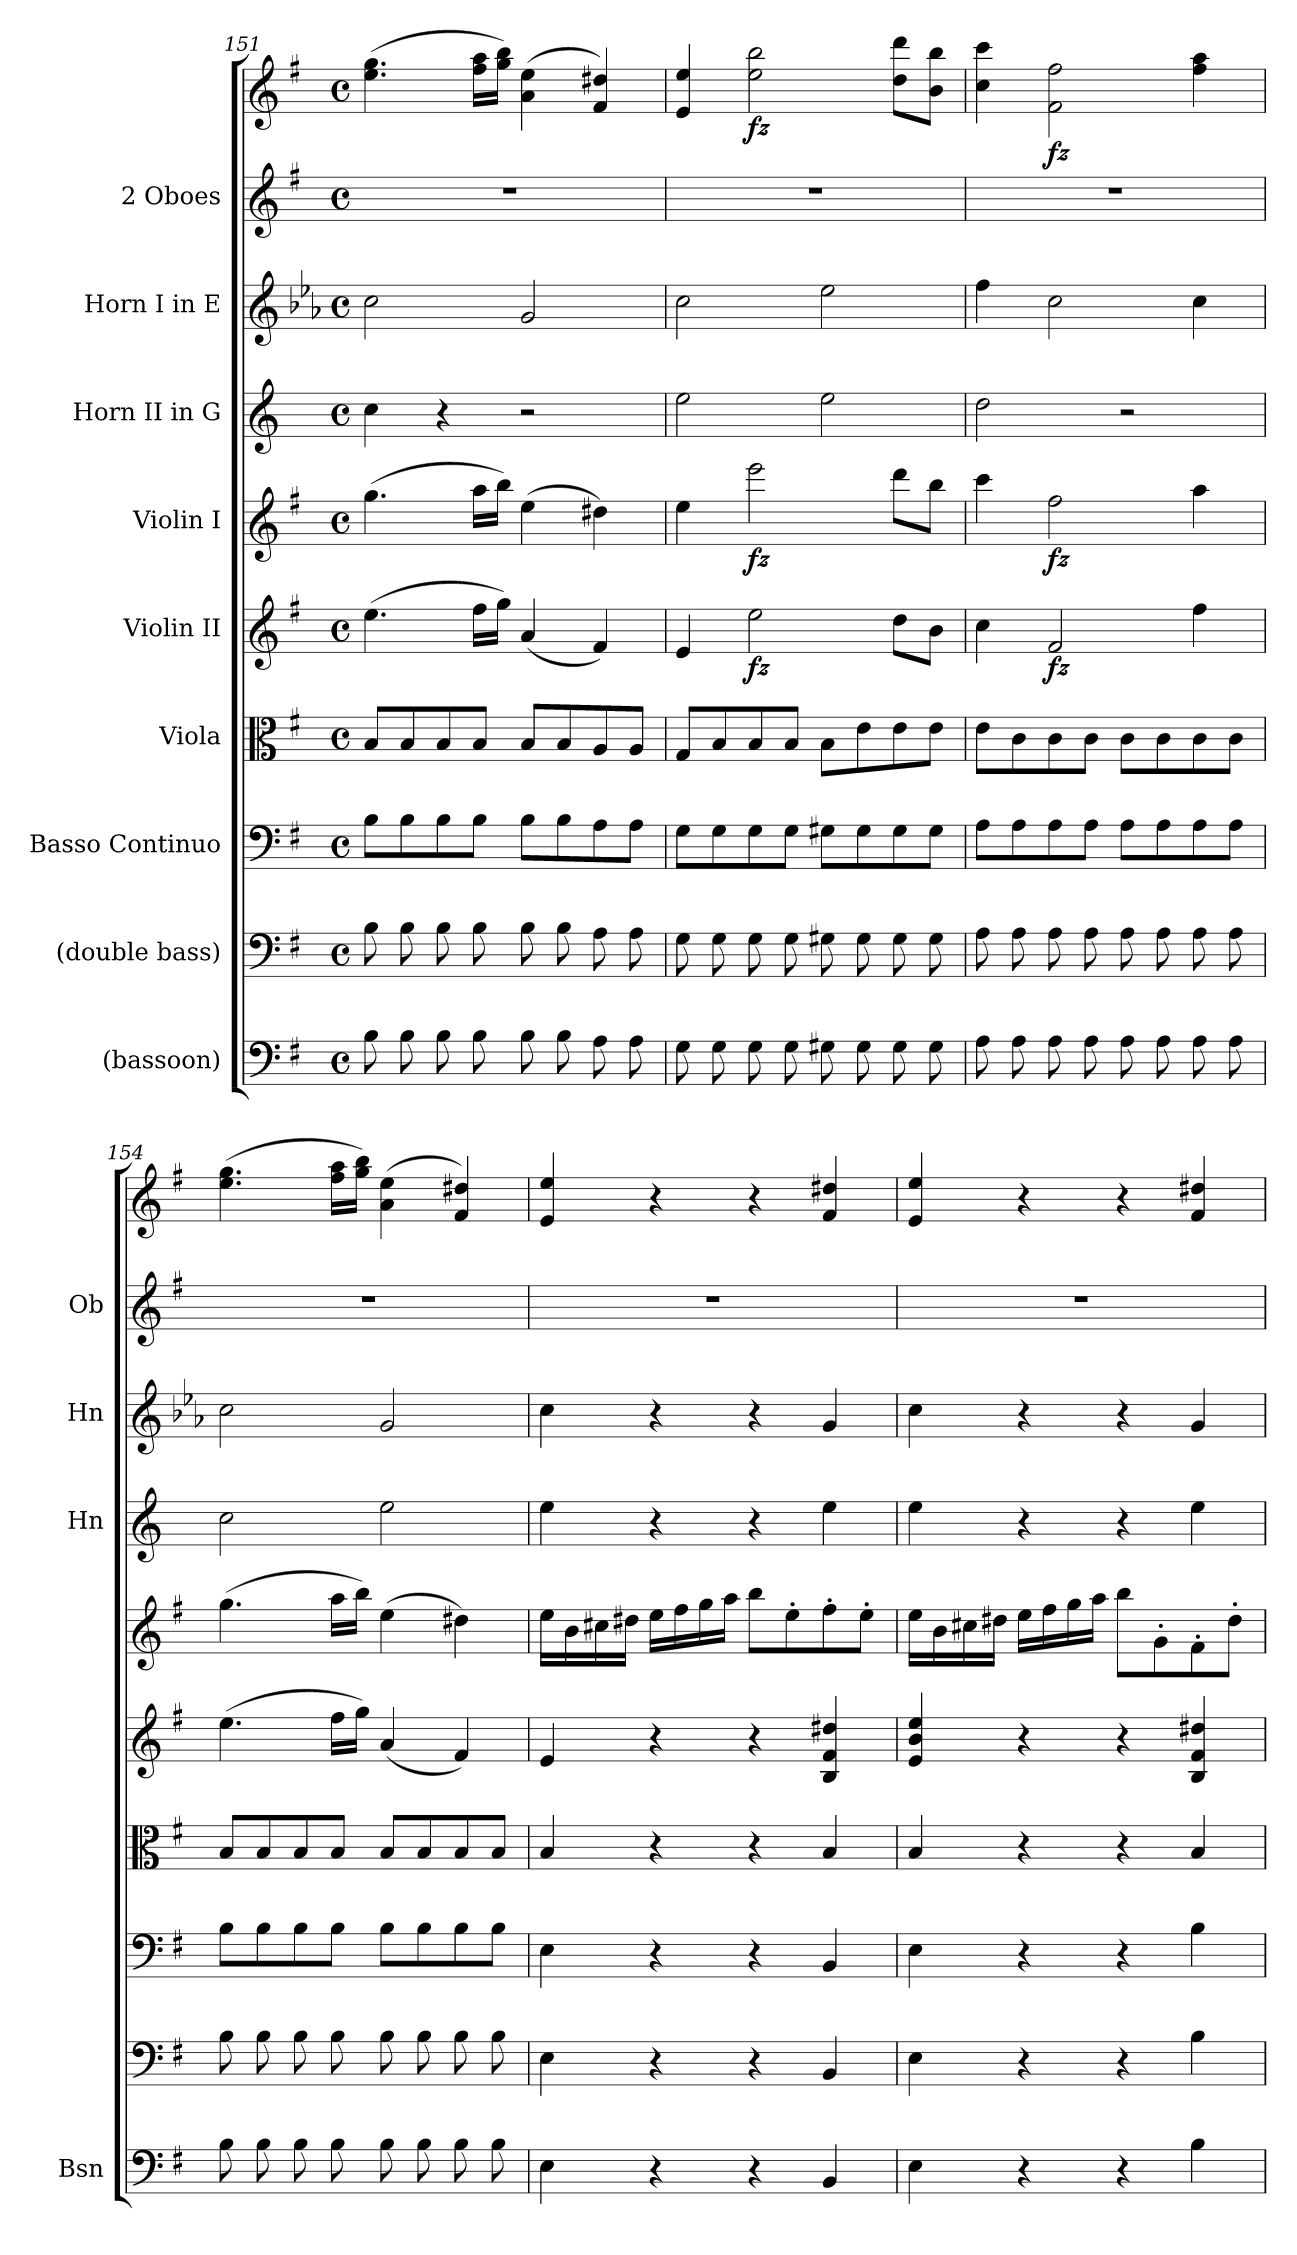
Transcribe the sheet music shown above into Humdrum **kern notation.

**kern	**kern	**kern	**kern	**kern	**dynam	**kern	**dynam	**kern	**kern	**kern	**kern	**dynam
*part9	*part8	*part7	*part6	*part5	*part5	*part4	*part4	*part3	*part2	*part1	*part1	*part1
*staff10	*staff9	*staff8	*staff7	*staff6	*staff6	*staff5	*staff5	*staff4	*staff3	*staff2	*staff1	*staff1/2
*I"(bassoon)	*I"(double bass)	*I"Basso Continuo	*I"Viola	*I"Violin II	*	*I"Violin I	*	*I"Horn II in G	*I"Horn I in E	*I"2 Oboes	*	*
*I'Bsn	*	*	*	*	*	*	*	*I'Hn	*I'Hn	*I'Ob	*	*
!!LO:LB:g=z
*clefF4	*clefF4	*clefF4	*clefC3	*clefG2	*	*clefG2	*	*clefG2	*clefG2	*clefG2	*clefG2	*
*	*ITrd7c12	*	*	*	*	*	*	*ITrd3c5	*ITrd4c7	*	*	*
*k[f#]	*k[f#]	*k[f#]	*k[f#]	*k[f#]	*	*k[f#]	*	*k[f#]	*k[b-e-a-d-]	*k[f#]	*k[f#]	*
*M4/4	*M4/4	*M4/4	*M4/4	*M4/4	*	*M4/4	*	*M4/4	*M4/4	*M4/4	*M4/4	*
*met(c)	*met(c)	*met(c)	*met(c)	*met(c)	*	*met(c)	*	*met(c)	*met(c)	*met(c)	*met(c)	*
=151	=151	=151	=151	=151	=151	=151	=151	=151	=151	=151	=151	=151
8B\	8BB\	8B\L	8B/L	(>4.ee\	.	(>4.gg\	.	4g\	2f\	1r	(>4.ee\ 4.gg\	.
8B\	8BB\	8B\	8B/	.	.	.	.	.	.	.	.	.
8B\	8BB\	8B\	8B/	.	.	.	.	4r	.	.	.	.
8B\	8BB\	8B\J	8B/J	16ff#\LL	.	16aa\LL	.	.	.	.	16ff#\ 16aa\LL	.
.	.	.	.	16gg\JJ)	.	16bb\JJ)	.	.	.	.	16gg\ 16bb\JJ)	.
8B\	8BB\	8B\L	8B/L	(<4a/	.	(>4ee\	.	2r	2c/	.	(>4a\ 4ee\	.
8B\	8BB\	8B\	8B/	.	.	.	.	.	.	.	.	.
8A\	8AA\	8A\	8A/	4f#/)	.	4dd#X\)	.	.	.	.	4f#/ 4dd#X/)	.
8A\	8AA\	8A\J	8A/J	.	.	.	.	.	.	.	.	.
=152	=152	=152	=152	=152	=152	=152	=152	=152	=152	=152	=152	=152
8G\	8GG\	8G\L	8G/L	4e/	.	4ee\	.	2b\	2f\	1r	4e/ 4ee/	.
8G\	8GG\	8G\	8B/	.	.	.	.	.	.	.	.	.
!	!	!	!	!	!LO:DY:b	!	!LO:DY:b	!	!	!	!	!LO:DY:b
8G\	8GG\	8G\	8B/	2ee\	fz	2eee\	fz	.	.	.	2ee\ 2bb\	fz
8G\	8GG\	8G\J	8B/J	.	.	.	.	.	.	.	.	.
8G#X\	8GG#X\	8G#X\L	8B\L	.	.	.	.	2b\	2a-\	.	.	.
8G#\	8GG#\	8G#\	8e\	.	.	.	.	.	.	.	.	.
8G#\	8GG#\	8G#\	8e\	8dd\L	.	8ddd\L	.	.	.	.	8dd\ 8ddd\L	.
8G#\	8GG#\	8G#\J	8e\J	8b\J	.	8bb\J	.	.	.	.	8b\ 8bb\J	.
=153	=153	=153	=153	=153	=153	=153	=153	=153	=153	=153	=153	=153
8A\	8AA\	8A\L	8e\L	4cc\	.	4ccc\	.	2a\	4b-\	1r	4cc\ 4ccc\	.
8A\	8AA\	8A\	8c\	.	.	.	.	.	.	.	.	.
!	!	!	!	!	!LO:DY:b	!	!LO:DY:b	!	!	!	!	!LO:DY:b
8A\	8AA\	8A\	8c\	2f#/	fz	2ff#\	fz	.	2f\	.	2f#\ 2ff#\	fz
8A\	8AA\	8A\J	8c\J	.	.	.	.	.	.	.	.	.
8A\	8AA\	8A\L	8c\L	.	.	.	.	2r	.	.	.	.
8A\	8AA\	8A\	8c\	.	.	.	.	.	.	.	.	.
8A\	8AA\	8A\	8c\	4ff#\	.	4aa\	.	.	4f\	.	4ff#\ 4aa\	.
8A\	8AA\	8A\J	8c\J	.	.	.	.	.	.	.	.	.
=154	=154	=154	=154	=154	=154	=154	=154	=154	=154	=154	=154	=154
8B\	8BB\	8B\L	8B/L	(>4.ee\	.	(>4.gg\	.	2g\	2f\	1r	(>4.ee\ 4.gg\	.
8B\	8BB\	8B\	8B/	.	.	.	.	.	.	.	.	.
8B\	8BB\	8B\	8B/	.	.	.	.	.	.	.	.	.
8B\	8BB\	8B\J	8B/J	16ff#\LL	.	16aa\LL	.	.	.	.	16ff#\ 16aa\LL	.
.	.	.	.	16gg\JJ)	.	16bb\JJ)	.	.	.	.	16gg\ 16bb\JJ)	.
8B\	8BB\	8B\L	8B/L	(<4a/	.	(>4ee\	.	2b\	2c/	.	(>4a\ 4ee\	.
8B\	8BB\	8B\	8B/	.	.	.	.	.	.	.	.	.
8B\	8BB\	8B\	8B/	4f#/)	.	4dd#X\)	.	.	.	.	4f#/ 4dd#X/)	.
8B\	8BB\	8B\J	8B/J	.	.	.	.	.	.	.	.	.
!!LO:PB:g=z
=155	=155	=155	=155	=155	=155	=155	=155	=155	=155	=155	=155	=155
4E\	4EE\	4E\	4B/	4e/	.	16ee\LL	.	4b\	4f\	1r	4e/ 4ee/	.
.	.	.	.	.	.	16b\	.	.	.	.	.	.
.	.	.	.	.	.	16cc#X\	.	.	.	.	.	.
.	.	.	.	.	.	16dd#X\JJ	.	.	.	.	.	.
4r	4r	4r	4r	4r	.	16ee\LL	.	4r	4r	.	4r	.
.	.	.	.	.	.	16ff#\	.	.	.	.	.	.
.	.	.	.	.	.	16gg\	.	.	.	.	.	.
.	.	.	.	.	.	16aa\JJ	.	.	.	.	.	.
4r	4r	4r	4r	4r	.	8bb\L	.	4r	4r	.	4r	.
.	.	.	.	.	.	8ee'\	.	.	.	.	.	.
4BB/	4BBB/	4BB/	4B/	4B/ 4f#/ 4dd#X/	.	8ff#'\	.	4b\	4c/	.	4f#/ 4dd#X/	.
.	.	.	.	.	.	8ee'\J	.	.	.	.	.	.
=156	=156	=156	=156	=156	=156	=156	=156	=156	=156	=156	=156	=156
4E\	4EE\	4E\	4B/	4e/ 4b/ 4ee/	.	16ee\LL	.	4b\	4f\	1r	4e/ 4ee/	.
.	.	.	.	.	.	16b\	.	.	.	.	.	.
.	.	.	.	.	.	16cc#X\	.	.	.	.	.	.
.	.	.	.	.	.	16dd#X\JJ	.	.	.	.	.	.
4r	4r	4r	4r	4r	.	16ee\LL	.	4r	4r	.	4r	.
.	.	.	.	.	.	16ff#\	.	.	.	.	.	.
.	.	.	.	.	.	16gg\	.	.	.	.	.	.
.	.	.	.	.	.	16aa\JJ	.	.	.	.	.	.
4r	4r	4r	4r	4r	.	8bb\L	.	4r	4r	.	4r	.
.	.	.	.	.	.	8g'\	.	.	.	.	.	.
4B\	4BB\	4B\	4B/	4B/ 4f#/ 4dd#X/	.	8f#'\	.	4b\	4c/	.	4f#/ 4dd#X/	.
.	.	.	.	.	.	8dd#'\J	.	.	.	.	.	.
=	=	=	=	=	=	=	=	=	=	=	=	=
*-	*-	*-	*-	*-	*-	*-	*-	*-	*-	*-	*-	*-
